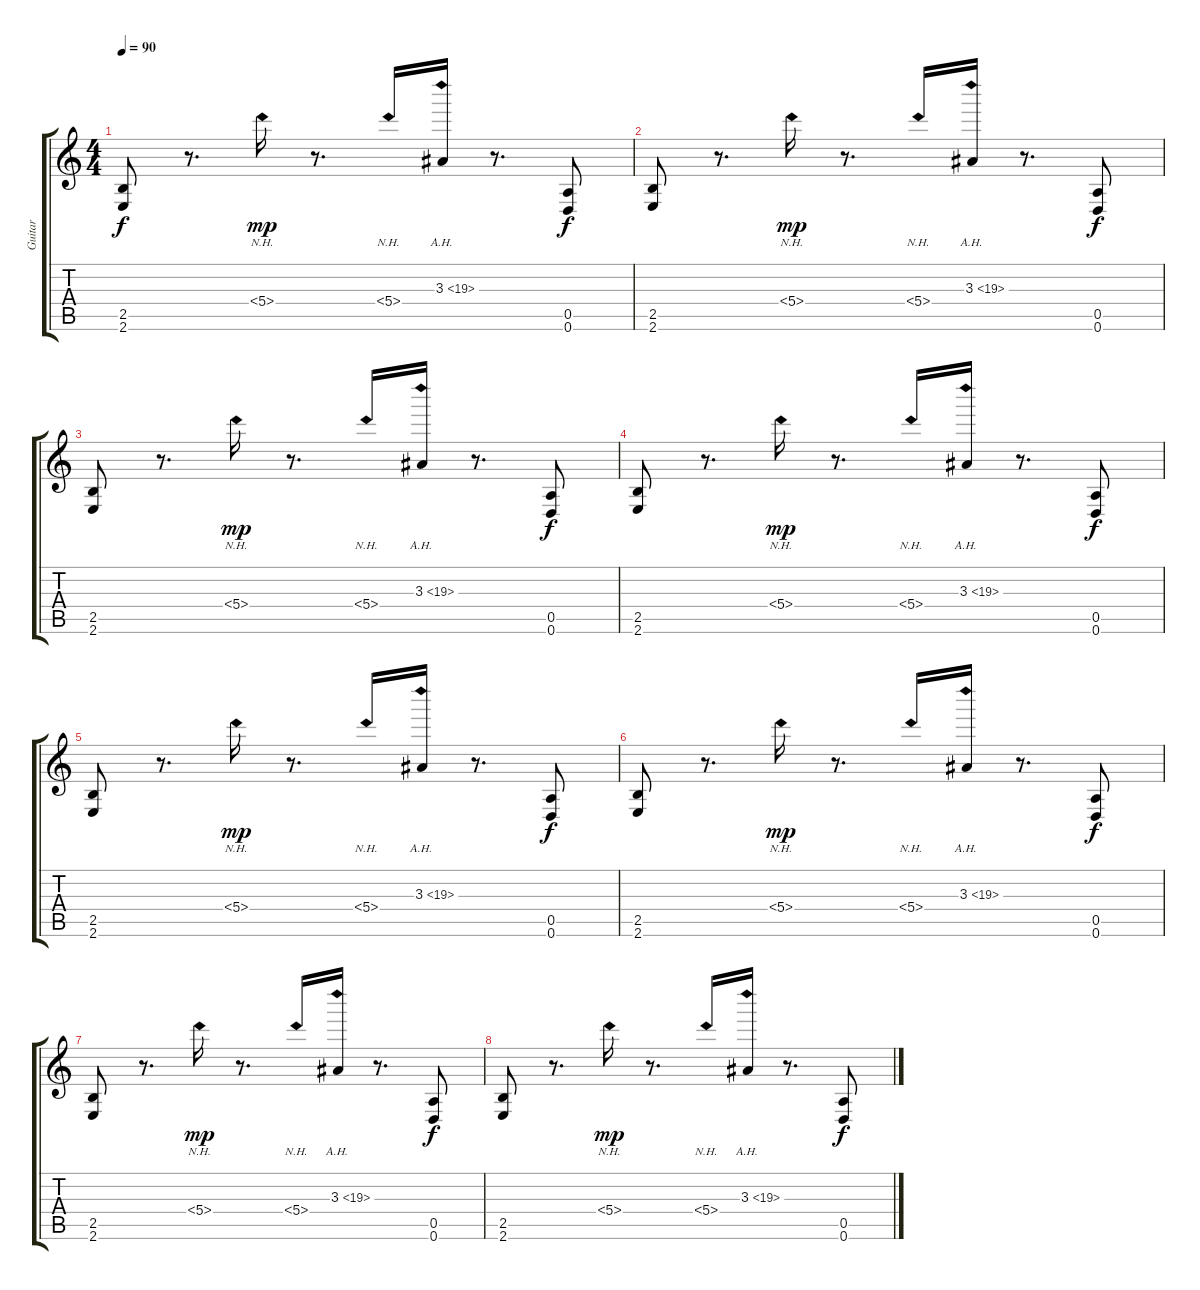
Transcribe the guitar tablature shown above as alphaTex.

\track ("Guitar" "Guitar") {instrument overdrivenguitar}
\staff {score tabs}
\tuning (E4 B3 G3 D3 A2 D2) {hide}
\ts (4 4)
\tempo 90
\clef g2
\ks c
(2.5 2.6).8{dy f} r.8{d} 5.4{nh}.16{dy mp} r.8{d} 5.4{nh}.16 3.3{ah 16}.16 r.8{d} (0.5 0.6).8{dy f} |
(2.5 2.6).8 r.8{d} 5.4{nh}.16{dy mp} r.8{d} 5.4{nh}.16 3.3{ah 16}.16 r.8{d} (0.5 0.6).8{dy f} |
(2.5 2.6).8 r.8{d} 5.4{nh}.16{dy mp} r.8{d} 5.4{nh}.16 3.3{ah 16}.16 r.8{d} (0.5 0.6).8{dy f} |
(2.5 2.6).8 r.8{d} 5.4{nh}.16{dy mp} r.8{d} 5.4{nh}.16 3.3{ah 16}.16 r.8{d} (0.5 0.6).8{dy f} |
(2.5 2.6).8 r.8{d} 5.4{nh}.16{dy mp} r.8{d} 5.4{nh}.16 3.3{ah 16}.16 r.8{d} (0.5 0.6).8{dy f} |
(2.5 2.6).8 r.8{d} 5.4{nh}.16{dy mp} r.8{d} 5.4{nh}.16 3.3{ah 16}.16 r.8{d} (0.5 0.6).8{dy f} |
(2.5 2.6).8 r.8{d} 5.4{nh}.16{dy mp} r.8{d} 5.4{nh}.16 3.3{ah 16}.16 r.8{d} (0.5 0.6).8{dy f} |
(2.5 2.6).8 r.8{d} 5.4{nh}.16{dy mp} r.8{d} 5.4{nh}.16 3.3{ah 16}.16 r.8{d} (0.5 0.6).8{dy f}
